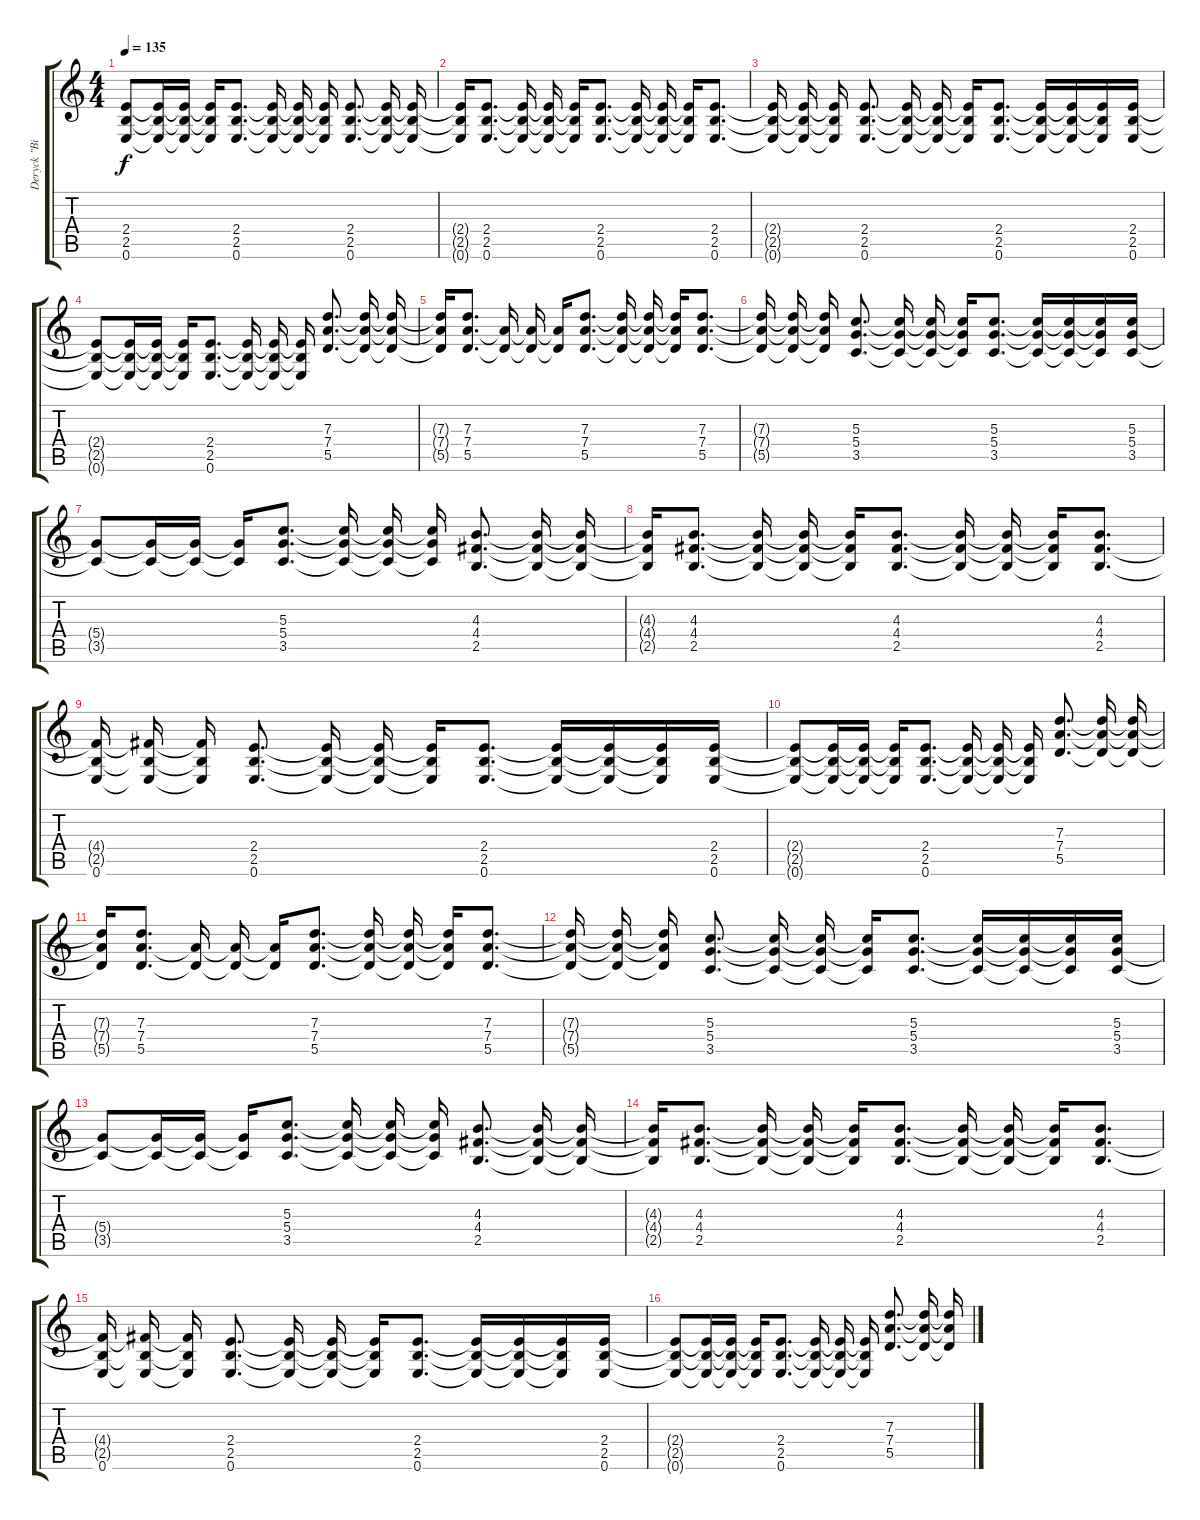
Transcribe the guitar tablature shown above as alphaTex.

\track ("Deryck \"Bizzy D\" Whibley" "Deryck \"Bi") {instrument overdrivenguitar}
\staff {score tabs}
\tuning (E4 B3 G3 D3 A2 E2) {hide}
\ts (4 4)
\tempo 135
\clef g2
\ks c
(2.4{t} 2.5{t} 0.6{t}).8{dy f} (2.4{t} 2.5{t} 0.6{t}).16 (2.4{t} 2.5{t} 0.6{t}).16 (2.4{t} 2.5{t} 0.6{t}).16{beam merge} (2.4 2.5 0.6).8{d} (2.4{t} 2.5{t} 0.6{t}).16{beam split} (2.4{t} 2.5{t} 0.6{t}).16{beam split} (2.4{t} 2.5{t} 0.6{t}).16{beam split} (2.4 2.5 0.6).8{d} (2.4{t} 2.5{t} 0.6{t}).16{beam split} (2.4{t} 2.5{t} 0.6{t}).16 |
(2.4{t} 2.5{t} 0.6{t}).16 (2.4 2.5 0.6).8{d} (2.4{t} 2.5{t} 0.6{t}).16{beam split} (2.4{t} 2.5{t} 0.6{t}).16{beam split} (2.4{t} 2.5{t} 0.6{t}).16 (2.4 2.5 0.6).8{d} (2.4{t} 2.5{t} 0.6{t}).16{beam split} (2.4{t} 2.5{t} 0.6{t}).16{beam split} (2.4{t} 2.5{t} 0.6{t}).16 (2.4 2.5 0.6).8{d} |
(2.4{t} 2.5{t} 0.6{t}).16{beam split} (2.4{t} 2.5{t} 0.6{t}).16{beam split} (2.4{t} 2.5{t} 0.6{t}).16{beam split} (2.4 2.5 0.6).8{d} (2.4{t} 2.5{t} 0.6{t}).16{beam split} (2.4{t} 2.5{t} 0.6{t}).16{beam split} (2.4{t} 2.5{t} 0.6{t}).16{beam merge} (2.4 2.5 0.6).8{d} (2.4{t} 2.5{t} 0.6{t}).16{beam merge} (2.4{t} 2.5{t} 0.6{t}).16{beam merge} (2.4{t} 2.5{t} 0.6{t}).16 (2.4 2.5 0.6).16 |
(2.4{t} 2.5{t} 0.6{t}).8 (2.4{t} 2.5{t} 0.6{t}).16 (2.4{t} 2.5{t} 0.6{t}).16 (2.4{t} 2.5{t} 0.6{t}).16{beam merge} (2.4 2.5 0.6).8{d} (2.4{t} 2.5{t} 0.6{t}).16{beam split} (2.4{t} 2.5{t} 0.6{t}).16{beam split} (2.4{t} 2.5{t} 0.6{t}).16{beam split} (7.3 7.4 5.5).8{d} (7.3{t} 7.4{t} 5.5{t}).16{beam split} (7.3{t} 7.4{t} 5.5{t}).16 |
(7.3{t} 7.4{t} 5.5{t}).16 (7.3 7.4 5.5).8{d} (7.4{t} 5.5{t}).16{beam split} (7.4{t} 5.5{t}).16{beam split} (7.4{t} 5.5{t}).16 (7.3 7.4 5.5).8{d} (7.3{t} 7.4{t} 5.5{t}).16{beam split} (7.3{t} 7.4{t} 5.5{t}).16{beam split} (7.3{t} 7.4{t} 5.5{t}).16 (7.3 7.4 5.5).8{d} |
(7.3{t} 7.4{t} 5.5{t}).16{beam split} (7.3{t} 7.4{t} 5.5{t}).16{beam split} (7.3{t} 7.4{t} 5.5{t}).16{beam split} (5.3 5.4 3.5).8{d} (5.3{t} 5.4{t} 3.5{t}).16{beam split} (5.3{t} 5.4{t} 3.5{t}).16{beam split} (5.3{t} 5.4{t} 3.5{t}).16{beam merge} (5.3 5.4 3.5).8{d} (5.3{t} 5.4{t} 3.5{t}).16{beam merge} (5.3{t} 5.4{t} 3.5{t}).16{beam merge} (5.3{t} 5.4{t} 3.5{t}).16 (5.3 5.4 3.5).16 |
(5.4{t} 3.5{t}).8 (5.4{t} 3.5{t}).16 (5.4{t} 3.5{t}).16 (5.4{t} 3.5{t}).16{beam merge} (5.3 5.4 3.5).8{d} (5.3{t} 5.4{t} 3.5{t}).16{beam split} (5.3{t} 5.4{t} 3.5{t}).16{beam split} (5.3{t} 5.4{t} 3.5{t}).16{beam split} (4.3 4.4 2.5).8{d} (4.3{t} 4.4{t} 2.5{t}).16{beam split} (4.3{t} 4.4{t} 2.5{t}).16 |
(4.3{t} 4.4{t} 2.5{t}).16 (4.3 4.4 2.5).8{d} (4.3{t} 4.4{t} 2.5{t}).16{beam split} (4.3{t} 4.4{t} 2.5{t}).16{beam split} (4.3{t} 4.4{t} 2.5{t}).16 (4.3 4.4 2.5).8{d} (4.3{t} 4.4{t} 2.5{t}).16{beam split} (4.3{t} 4.4{t} 2.5{t}).16{beam split} (4.3{t} 4.4{t} 2.5{t}).16 (4.3 4.4 2.5).8{d} |
(4.4{t} 2.5{t} 0.6).16{beam split} (4.4{t} 2.5{t} 0.6{t}).16{beam split} (4.4{t} 2.5{t} 0.6{t}).16{beam split} (2.4 2.5 0.6).8{d} (2.4{t} 2.5{t} 0.6{t}).16{beam split} (2.4{t} 2.5{t} 0.6{t}).16{beam split} (2.4{t} 2.5{t} 0.6{t}).16{beam merge} (2.4 2.5 0.6).8{d} (2.4{t} 2.5{t} 0.6{t}).16{beam merge} (2.4{t} 2.5{t} 0.6{t}).16{beam merge} (2.4{t} 2.5{t} 0.6{t}).16 (2.4 2.5 0.6).16 |
(2.4{t} 2.5{t} 0.6{t}).8 (2.4{t} 2.5{t} 0.6{t}).16 (2.4{t} 2.5{t} 0.6{t}).16 (2.4{t} 2.5{t} 0.6{t}).16{beam merge} (2.4 2.5 0.6).8{d} (2.4{t} 2.5{t} 0.6{t}).16{beam split} (2.4{t} 2.5{t} 0.6{t}).16{beam split} (2.4{t} 2.5{t} 0.6{t}).16{beam split} (7.3 7.4 5.5).8{d} (7.3{t} 7.4{t} 5.5{t}).16{beam split} (7.3{t} 7.4{t} 5.5{t}).16 |
(7.3{t} 7.4{t} 5.5{t}).16 (7.3 7.4 5.5).8{d} (7.4{t} 5.5{t}).16{beam split} (7.4{t} 5.5{t}).16{beam split} (7.4{t} 5.5{t}).16 (7.3 7.4 5.5).8{d} (7.3{t} 7.4{t} 5.5{t}).16{beam split} (7.3{t} 7.4{t} 5.5{t}).16{beam split} (7.3{t} 7.4{t} 5.5{t}).16 (7.3 7.4 5.5).8{d} |
(7.3{t} 7.4{t} 5.5{t}).16{beam split} (7.3{t} 7.4{t} 5.5{t}).16{beam split} (7.3{t} 7.4{t} 5.5{t}).16{beam split} (5.3 5.4 3.5).8{d} (5.3{t} 5.4{t} 3.5{t}).16{beam split} (5.3{t} 5.4{t} 3.5{t}).16{beam split} (5.3{t} 5.4{t} 3.5{t}).16{beam merge} (5.3 5.4 3.5).8{d} (5.3{t} 5.4{t} 3.5{t}).16{beam merge} (5.3{t} 5.4{t} 3.5{t}).16{beam merge} (5.3{t} 5.4{t} 3.5{t}).16 (5.3 5.4 3.5).16 |
(5.4{t} 3.5{t}).8 (5.4{t} 3.5{t}).16 (5.4{t} 3.5{t}).16 (5.4{t} 3.5{t}).16{beam merge} (5.3 5.4 3.5).8{d} (5.3{t} 5.4{t} 3.5{t}).16{beam split} (5.3{t} 5.4{t} 3.5{t}).16{beam split} (5.3{t} 5.4{t} 3.5{t}).16{beam split} (4.3 4.4 2.5).8{d} (4.3{t} 4.4{t} 2.5{t}).16{beam split} (4.3{t} 4.4{t} 2.5{t}).16 |
(4.3{t} 4.4{t} 2.5{t}).16 (4.3 4.4 2.5).8{d} (4.3{t} 4.4{t} 2.5{t}).16{beam split} (4.3{t} 4.4{t} 2.5{t}).16{beam split} (4.3{t} 4.4{t} 2.5{t}).16 (4.3 4.4 2.5).8{d} (4.3{t} 4.4{t} 2.5{t}).16{beam split} (4.3{t} 4.4{t} 2.5{t}).16{beam split} (4.3{t} 4.4{t} 2.5{t}).16 (4.3 4.4 2.5).8{d} |
(4.4{t} 2.5{t} 0.6).16{beam split} (4.4{t} 2.5{t} 0.6{t}).16{beam split} (4.4{t} 2.5{t} 0.6{t}).16{beam split} (2.4 2.5 0.6).8{d} (2.4{t} 2.5{t} 0.6{t}).16{beam split} (2.4{t} 2.5{t} 0.6{t}).16{beam split} (2.4{t} 2.5{t} 0.6{t}).16{beam merge} (2.4 2.5 0.6).8{d} (2.4{t} 2.5{t} 0.6{t}).16{beam merge} (2.4{t} 2.5{t} 0.6{t}).16{beam merge} (2.4{t} 2.5{t} 0.6{t}).16 (2.4 2.5 0.6).16 |
(2.4{t} 2.5{t} 0.6{t}).8 (2.4{t} 2.5{t} 0.6{t}).16 (2.4{t} 2.5{t} 0.6{t}).16 (2.4{t} 2.5{t} 0.6{t}).16{beam merge} (2.4 2.5 0.6).8{d} (2.4{t} 2.5{t} 0.6{t}).16{beam split} (2.4{t} 2.5{t} 0.6{t}).16{beam split} (2.4{t} 2.5{t} 0.6{t}).16{beam split} (7.3 7.4 5.5).8{d} (7.3{t} 7.4{t} 5.5{t}).16{beam split} (7.3{t} 7.4{t} 5.5{t}).16
